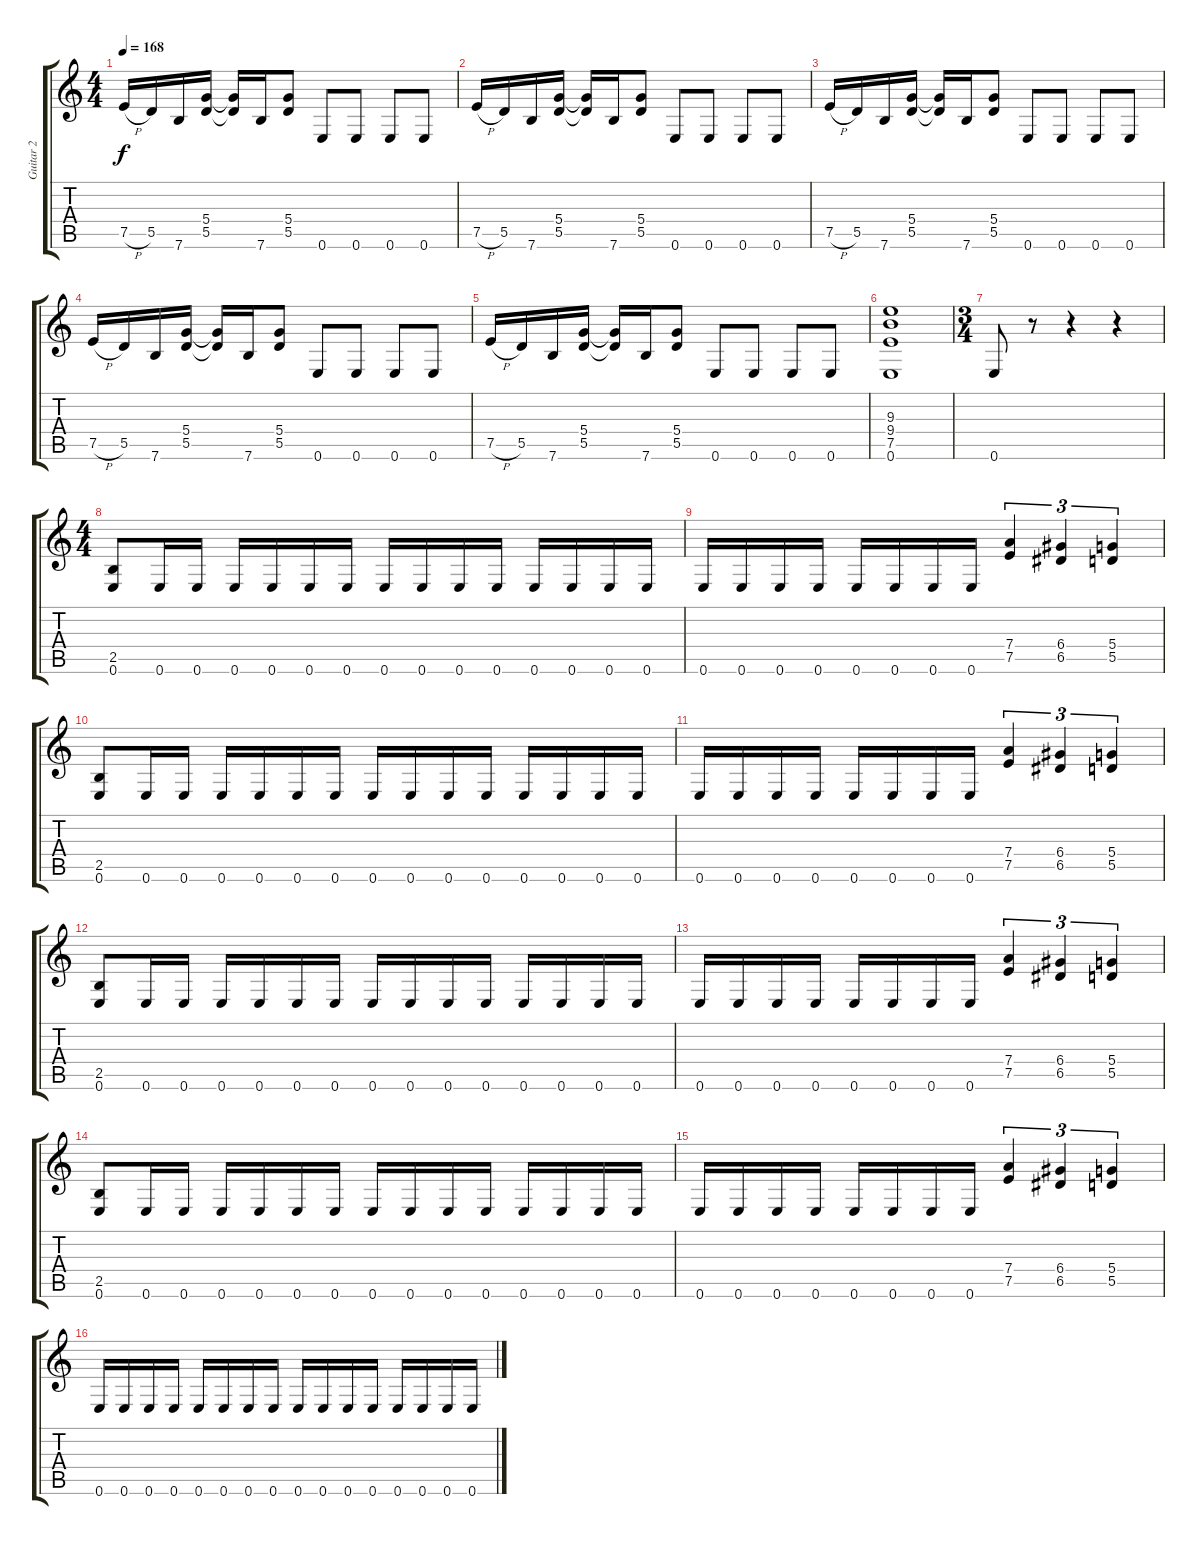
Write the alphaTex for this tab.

\track ("Guitar 2" "Guitar 2") {instrument overdrivenguitar}
\staff {score tabs}
\tuning (E4 B3 G3 D3 A2 E2) {hide}
\ts (4 4)
\tempo 168
\clef g2
\ks c
7.5{h}.16{dy f} 5.5.16 7.6.16 (5.4 5.5).16 (5.4{t} 5.5{t}).16 7.6.16 (5.4 5.5).8 0.6.8 0.6.8 0.6.8 0.6.8 |
7.5{h}.16 5.5.16 7.6.16 (5.4 5.5).16 (5.4{t} 5.5{t}).16 7.6.16 (5.4 5.5).8 0.6.8 0.6.8 0.6.8 0.6.8 |
7.5{h}.16 5.5.16 7.6.16 (5.4 5.5).16 (5.4{t} 5.5{t}).16 7.6.16 (5.4 5.5).8 0.6.8 0.6.8 0.6.8 0.6.8 |
7.5{h}.16 5.5.16 7.6.16 (5.4 5.5).16 (5.4{t} 5.5{t}).16 7.6.16 (5.4 5.5).8 0.6.8 0.6.8 0.6.8 0.6.8 |
7.5{h}.16 5.5.16 7.6.16 (5.4 5.5).16 (5.4{t} 5.5{t}).16 7.6.16 (5.4 5.5).8 0.6.8 0.6.8 0.6.8 0.6.8 |
(9.3 9.4 7.5 0.6).1 |
\ts (3 4)
0.6.8 r.8 r.4 r.4 |
\ts (4 4)
(2.5 0.6).8 0.6.16 0.6.16 0.6.16 0.6.16 0.6.16 0.6.16 0.6.16 0.6.16 0.6.16 0.6.16 0.6.16 0.6.16 0.6.16 0.6.16 |
0.6.16 0.6.16 0.6.16 0.6.16 0.6.16 0.6.16 0.6.16 0.6.16 (7.4 7.5).4{tu (3 2)} (6.4 6.5).4{tu (3 2)} (5.4 5.5).4{tu (3 2)} |
(2.5 0.6).8 0.6.16 0.6.16 0.6.16 0.6.16 0.6.16 0.6.16 0.6.16 0.6.16 0.6.16 0.6.16 0.6.16 0.6.16 0.6.16 0.6.16 |
0.6.16 0.6.16 0.6.16 0.6.16 0.6.16 0.6.16 0.6.16 0.6.16 (7.4 7.5).4{tu (3 2)} (6.4 6.5).4{tu (3 2)} (5.4 5.5).4{tu (3 2)} |
(2.5 0.6).8 0.6.16 0.6.16 0.6.16 0.6.16 0.6.16 0.6.16 0.6.16 0.6.16 0.6.16 0.6.16 0.6.16 0.6.16 0.6.16 0.6.16 |
0.6.16 0.6.16 0.6.16 0.6.16 0.6.16 0.6.16 0.6.16 0.6.16 (7.4 7.5).4{tu (3 2)} (6.4 6.5).4{tu (3 2)} (5.4 5.5).4{tu (3 2)} |
(2.5 0.6).8 0.6.16 0.6.16 0.6.16 0.6.16 0.6.16 0.6.16 0.6.16 0.6.16 0.6.16 0.6.16 0.6.16 0.6.16 0.6.16 0.6.16 |
0.6.16 0.6.16 0.6.16 0.6.16 0.6.16 0.6.16 0.6.16 0.6.16 (7.4 7.5).4{tu (3 2)} (6.4 6.5).4{tu (3 2)} (5.4 5.5).4{tu (3 2)} |
0.6.16 0.6.16 0.6.16 0.6.16 0.6.16 0.6.16 0.6.16 0.6.16 0.6.16 0.6.16 0.6.16 0.6.16 0.6.16 0.6.16 0.6.16 0.6.16
